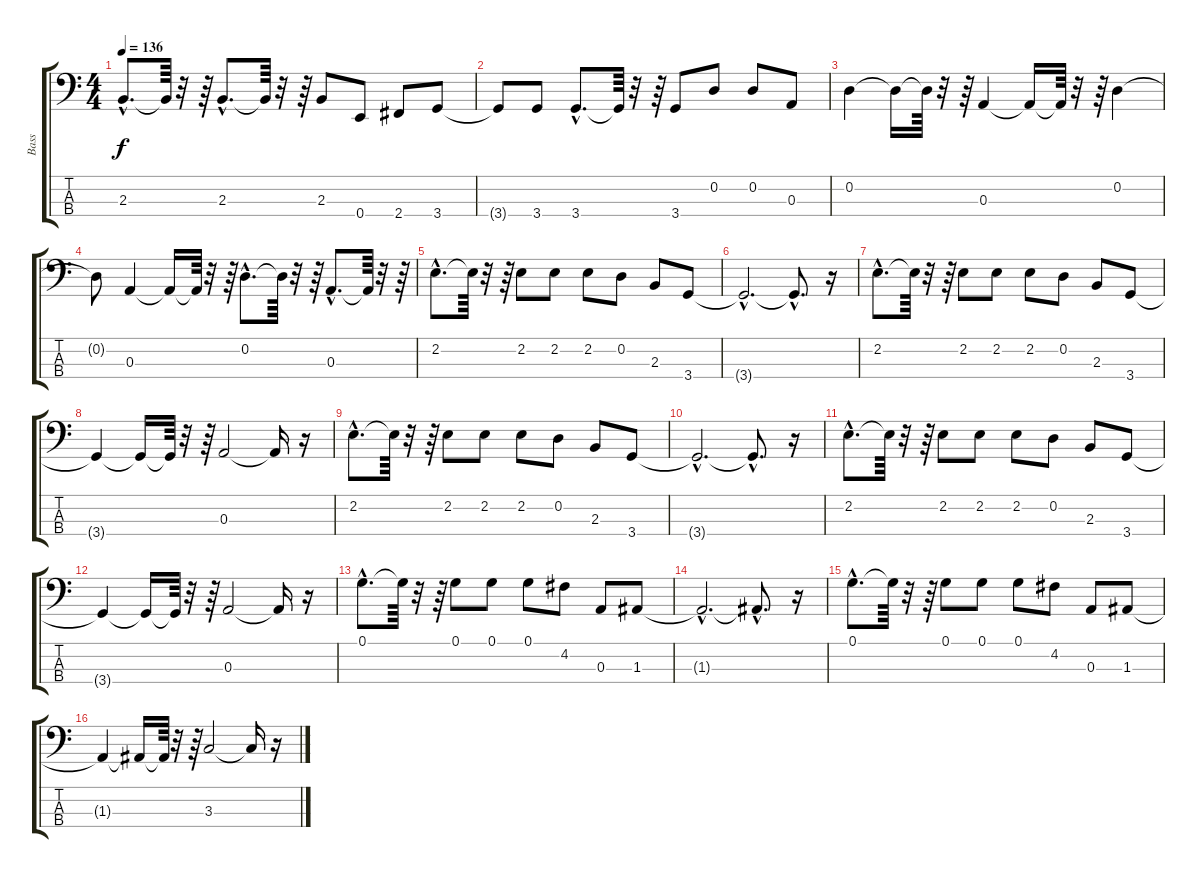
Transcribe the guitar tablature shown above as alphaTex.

\track ("Bass" "Bass") {instrument electricbassfinger}
\staff {score tabs}
\tuning (G2 D2 A1 E1) {hide}
\ts (4 4)
\tempo 136
\clef f4
\ks c
2.3{hac t}.8{d dy f} 2.3{t}.64 r.32 r.64 2.3{hac}.8{d} 2.3{t}.64 r.32 r.64 2.3.8 0.4.8 2.4.8 3.4.8 |
3.4{t}.8 3.4.8 3.4{hac}.8{d} 3.4{t}.64 r.32 r.64 3.4.8 0.2.8 0.2.8 0.3.8 |
0.2.4 0.2{t}.16 0.2{t}.64 r.32 r.64 0.3.4 0.3{t}.16 0.3{t}.64 r.32 r.64 0.2.4 |
0.2{t}.8 0.3.4 0.3{t}.16 0.3{t}.64 r.32 r.64 0.2{hac}.8{d} 0.2{t}.64 r.32 r.64 0.3{hac}.8{d} 0.3{t}.64 r.32 r.64 |
2.2{hac}.8{d} 2.2{t}.64 r.32 r.64 2.2.8 2.2.8 2.2.8 0.2.8 2.3.8 3.4.8 |
3.4{hac t}.2{d} 3.4{hac t}.8{d} r.16 |
2.2{hac}.8{d} 2.2{t}.64 r.32 r.64 2.2.8 2.2.8 2.2.8 0.2.8 2.3.8 3.4.8 |
3.4{t}.4 3.4{t}.16 3.4{t}.64 r.32 r.64 0.3.2 0.3{t}.16 r.16 |
2.2{hac}.8{d} 2.2{t}.64 r.32 r.64 2.2.8 2.2.8 2.2.8 0.2.8 2.3.8 3.4.8 |
3.4{hac t}.2{d} 3.4{hac t}.8{d} r.16 |
2.2{hac}.8{d} 2.2{t}.64 r.32 r.64 2.2.8 2.2.8 2.2.8 0.2.8 2.3.8 3.4.8 |
3.4{t}.4 3.4{t}.16 3.4{t}.64 r.32 r.64 0.3.2 0.3{t}.16 r.16 |
0.1{hac}.8{d} 0.1{t}.64 r.32 r.64 0.1.8 0.1.8 0.1.8 4.2.8 0.3.8 1.3.8 |
1.3{hac t}.2{d} 1.3{hac t}.8{d} r.16 |
0.1{hac}.8{d} 0.1{t}.64 r.32 r.64 0.1.8 0.1.8 0.1.8 4.2.8 0.3.8 1.3.8 |
1.3{t}.4 1.3{t}.16 1.3{t}.64 r.32 r.64 3.3.2 3.3{t}.16 r.16
